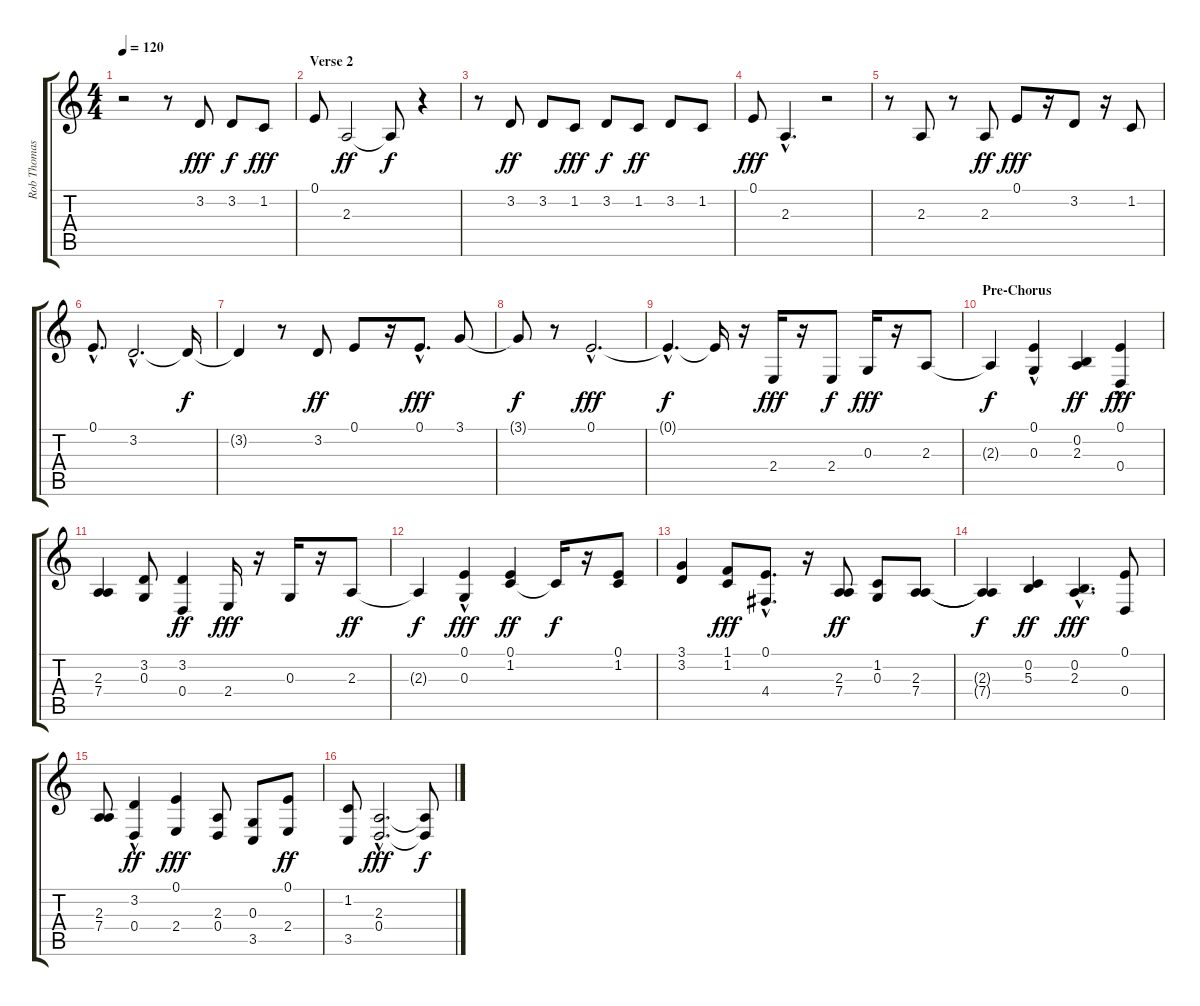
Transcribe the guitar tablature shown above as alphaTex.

\track ("Rob Thomas" "Rob Thomas") {instrument synthbrass1}
\staff {score tabs}
\tuning (E4 B3 G3 D3 A2 E2) {hide}
\ts (4 4)
\tempo 120
\clef g2
\ks c
r.2{dy f} r.8 3.2.8{dy fff} 3.2.8{dy f} 1.2.8{dy fff} |
\section ("" "Verse 2")
0.1.8 2.3.2{dy ff} 2.3{t}.8{dy f} r.4 |
r.8 3.2.8{dy ff} 3.2.8 1.2.8{dy fff} 3.2.8{dy f} 1.2.8{dy ff} 3.2.8 1.2.8 |
0.1.8{dy fff} 2.3{hac}.4{d} r.2 |
r.8 2.3.8 r.8 2.3.8{dy ff} 0.1.8{dy fff} r.16 3.2.8 r.16 1.2.8 |
0.1{hac}.8{d} 3.2{hac}.2{d} 3.2{t}.16{dy f} |
3.2{t}.4 r.8 3.2.8{dy ff} 0.1.8 r.16 0.1{hac}.8{d dy fff} 3.1.8 |
3.1{t}.8{dy f} r.8 0.1{hac}.2{d dy fff} |
0.1{hac t}.4{d dy f} 0.1{t}.16 r.16 2.4.16{dy fff} r.16 2.4.8{dy f} 0.3.16{dy fff} r.16 2.3.8 |
\section ("" "Pre-Chorus")
2.3{t}.4{dy f} (0.1 0.3{hac}).4 (0.2 2.3).4{dy ff} (0.1 0.4{hac}).4{dy fff} |
(2.3 7.4).4 (3.2 0.3).8 (3.2 0.4).4{dy ff} 2.4.16{dy fff} r.16 0.3.16 r.16 2.3.8{dy ff} |
2.3{t}.4{dy f} (0.1 0.3{hac}).4{dy fff} (0.1 1.2).4{dy ff} 1.2{t}.16{dy f} r.16 (0.1 1.2).8 |
(3.1 3.2).4 (1.1 1.2).8{dy fff} (0.1 4.4{hac}).8{d} r.16 (2.3 7.4).8{dy ff} (1.2 0.3).8 (2.3 7.4).8 |
(2.3{t} 7.4{t}).4{dy f} (0.2 5.3).4{dy ff} (0.2 2.3{hac}).4{d dy fff} (0.1 0.4).8 |
(2.3 7.4).8 (3.2 0.4{hac}).4{dy ff} (0.1 2.4).4{dy fff} (2.3 0.4).8 (0.3 3.5).8 (0.1 2.4).8{dy ff} |
(1.2 3.5).8 (2.3{hac} 0.4{hac}).2{d dy fff} (2.3{t} 0.4{t}).8{dy f}
